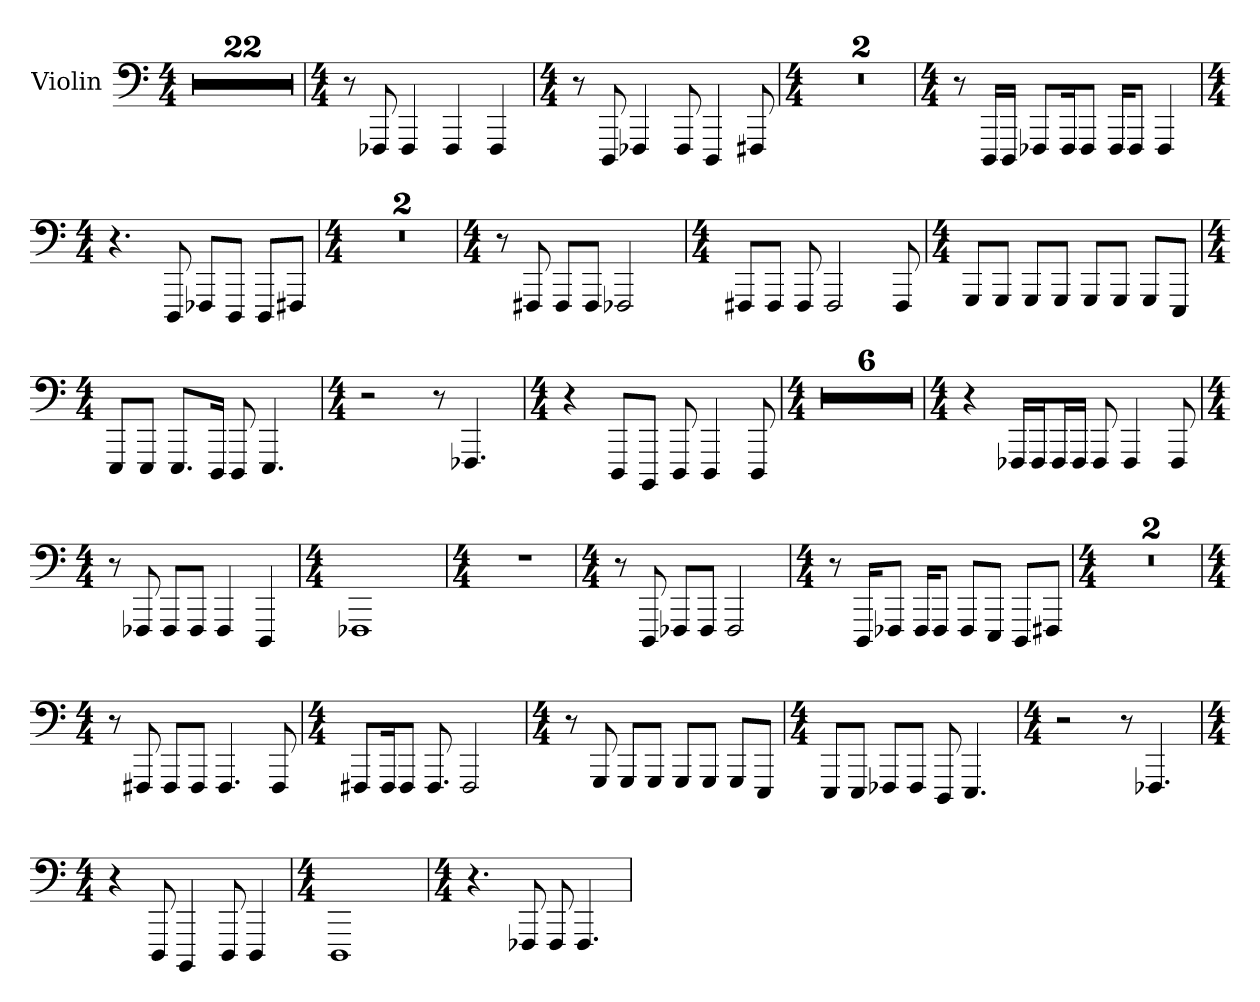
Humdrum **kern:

**kern
*part1
*staff1
*I"Violin
*I'Vln
*M4/4
=
1r
=
*M4/4
1r
=
*M4/4
1r
=
*M4/4
1r
=
*M4/4
1r
=
*M4/4
1r
=
*M4/4
1r
=
*M4/4
1r
=
*M4/4
1r
=
*M4/4
1r
=
*M4/4
1r
=
*M4/4
1r
=
*M4/4
1r
=
*M4/4
1r
=
*M4/4
1r
=
*M4/4
1r
=
*M4/4
1r
=
*M4/4
1r
=
*M4/4
1r
=
*M4/4
1r
=
*M4/4
1r
=
*M4/4
1r
=
*M4/4
8r
8FFF-X
4FFF-
4FFF-
4FFF-
=
*M4/4
8r
8DDD
4FFF-X
8FFF-
4DDD
8FFF#X
=
*M4/4
1r
=
*M4/4
1r
=
*M4/4
8r
16DDDLL
16DDDJJ
8FFF-XL
16FFF-K
8FFF-J
16FFF-KL
8FFF-J
4FFF-
=
*M4/4
4.r
8DDD
8FFF-XL
8DDDJ
8DDDL
8FFF#XJ
=
*M4/4
1r
=
*M4/4
1r
=
*M4/4
8r
8FFF#X
8FFF#L
8FFF#J
2FFF-X
=
*M4/4
8FFF#XL
8FFF#J
8FFF#
2FFF#
8FFF#
=
*M4/4
8GGGL
8GGGJ
8GGGL
8GGGJ
8GGGL
8GGGJ
8GGGL
8EEEJ
=
*M4/4
8EEEL
8EEEJ
8.EEEL
16DDDJk
8DDD
4.EEE
=
*M4/4
2r
8r
4.FFF-X
=
*M4/4
4r
8DDDL
8BBBBJ
8DDD
4DDD
8DDD
=
*M4/4
1r
=
*M4/4
1r
=
*M4/4
1r
=
*M4/4
1r
=
*M4/4
1r
=
*M4/4
1r
=
*M4/4
4r
16FFF-XLL
16FFF-J
16FFF-L
16FFF-JJ
8FFF-
4FFF-
8FFF-
=
*M4/4
8r
8FFF-X
8FFF-L
8FFF-J
4FFF-
4DDD
=
*M4/4
1FFF-X
=
*M4/4
1r
=
*M4/4
8r
8DDD
8FFF-XL
8FFF-J
2FFF-
=
*M4/4
8r
16DDDKL
8FFF-XJ
16FFF-KL
8FFF-J
8FFF-L
8EEEJ
8DDDL
8FFF#XJ
=
*M4/4
1r
=
*M4/4
1r
=
*M4/4
8r
8FFF#X
8FFF#L
8FFF#J
4.FFF#
8FFF#
=
*M4/4
8FFF#XL
16FFF#K
8FFF#J
8.FFF#
2FFF#
=
*M4/4
8r
8GGG
8GGGL
8GGGJ
8GGGL
8GGGJ
8GGGL
8EEEJ
=
*M4/4
8EEEL
8EEEJ
8FFF-XL
8FFF-J
8DDD
4.EEE
=
*M4/4
2r
8r
4.FFF-X
=
*M4/4
4r
8DDD
4BBBB
8DDD
4DDD
=
*M4/4
1DDD
=
*M4/4
4.r
8FFF-X
8FFF-
4.FFF-
=
*-
